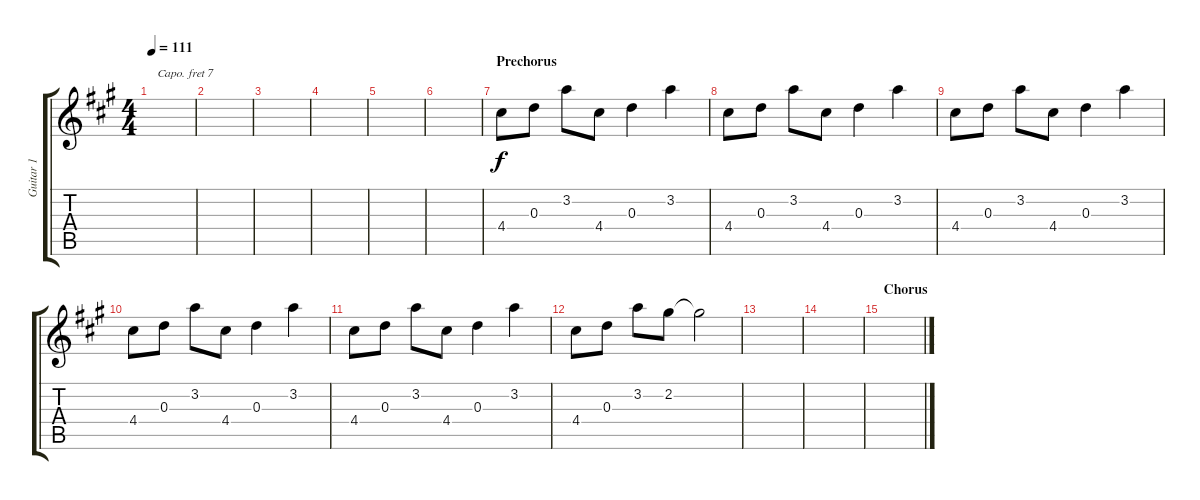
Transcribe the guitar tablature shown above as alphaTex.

\track ("Guitar 1" "Guitar 1") {instrument acousticguitarnylon}
\staff {score tabs}
\capo 7
\tuning (E4 B3 G3 D3 A2 E2) {hide}
\ts (4 4)
\tempo 111
\clef g2
\ks a
|
|
|
|
|
|
\section ("" "Prechorus")
4.4.8 0.3.8 3.2.8 4.4.8 0.3.4 3.2.4 |
4.4.8 0.3.8 3.2.8 4.4.8 0.3.4 3.2.4 |
4.4.8 0.3.8 3.2.8 4.4.8 0.3.4 3.2.4 |
4.4.8 0.3.8 3.2.8 4.4.8 0.3.4 3.2.4 |
4.4.8 0.3.8 3.2.8 4.4.8 0.3.4 3.2.4 |
4.4.8 0.3.8 3.2.8 2.2.8 2.2{t}.2 |
|
|
\section ("" "Chorus")
